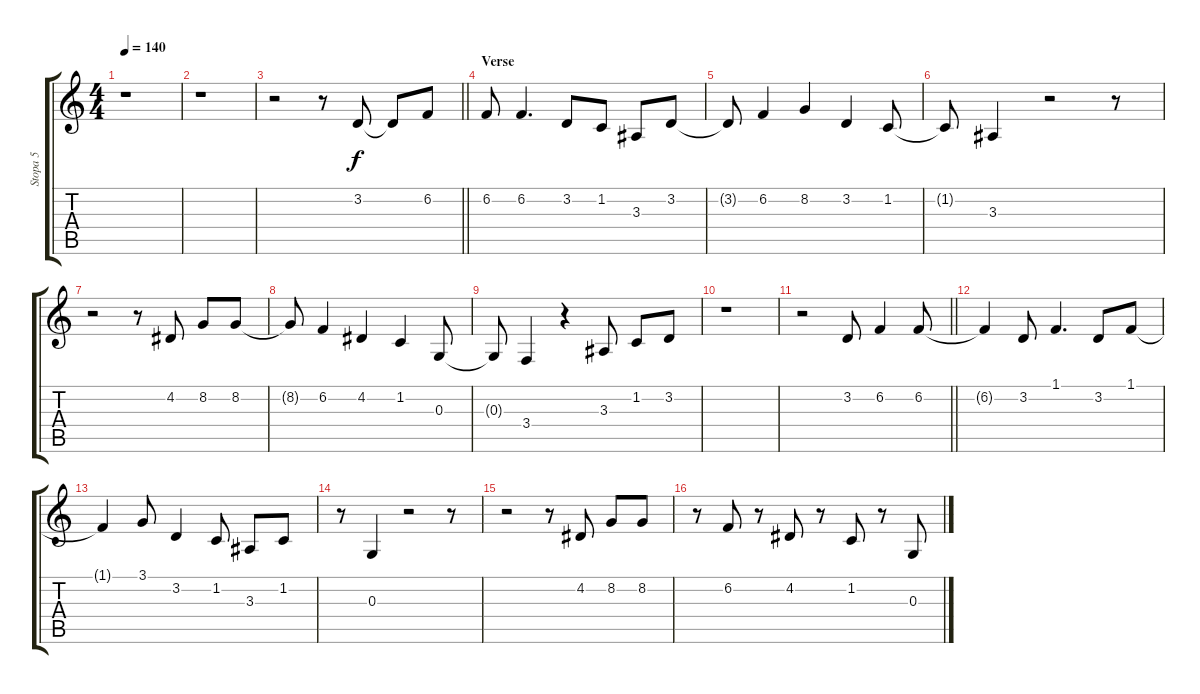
\track ("Stopa 5" "Stopa 5") {instrument synthbrass2}
\staff {score tabs}
\tuning (E4 B3 G3 D3 A2 E2) {hide}
\ts (4 4)
\tempo 140
\clef g2
\ks c
r.1{dy f} |
r.1 |
\barLineRight lightlight
r.2 r.8 3.2.8 3.2{t}.8 6.2.8 |
\section ("" "Verse")
6.2.8 6.2.4{d} 3.2.8 1.2.8 3.3.8 3.2.8 |
3.2{t}.8 6.2.4 8.2.4 3.2.4 1.2.8 |
1.2{t}.8 3.3.4 r.2 r.8 |
r.2 r.8 4.2.8 8.2.8 8.2.8 |
8.2{t}.8 6.2.4 4.2.4 1.2.4 0.3.8 |
0.3{t}.8 3.4.4 r.4 3.3.8 1.2.8 3.2.8 |
r.1 |
\barLineRight lightlight
r.2 3.2.8 6.2.4 6.2.8 |
6.2{t}.4 3.2.8 1.1.4{d} 3.2.8 1.1.8 |
1.1{t}.4 3.1.8 3.2.4 1.2.8 3.3.8 1.2.8 |
r.8 0.3.4 r.2 r.8 |
r.2 r.8 4.2.8 8.2.8 8.2.8 |
r.8 6.2.8 r.8 4.2.8 r.8 1.2.8 r.8 0.3.8
